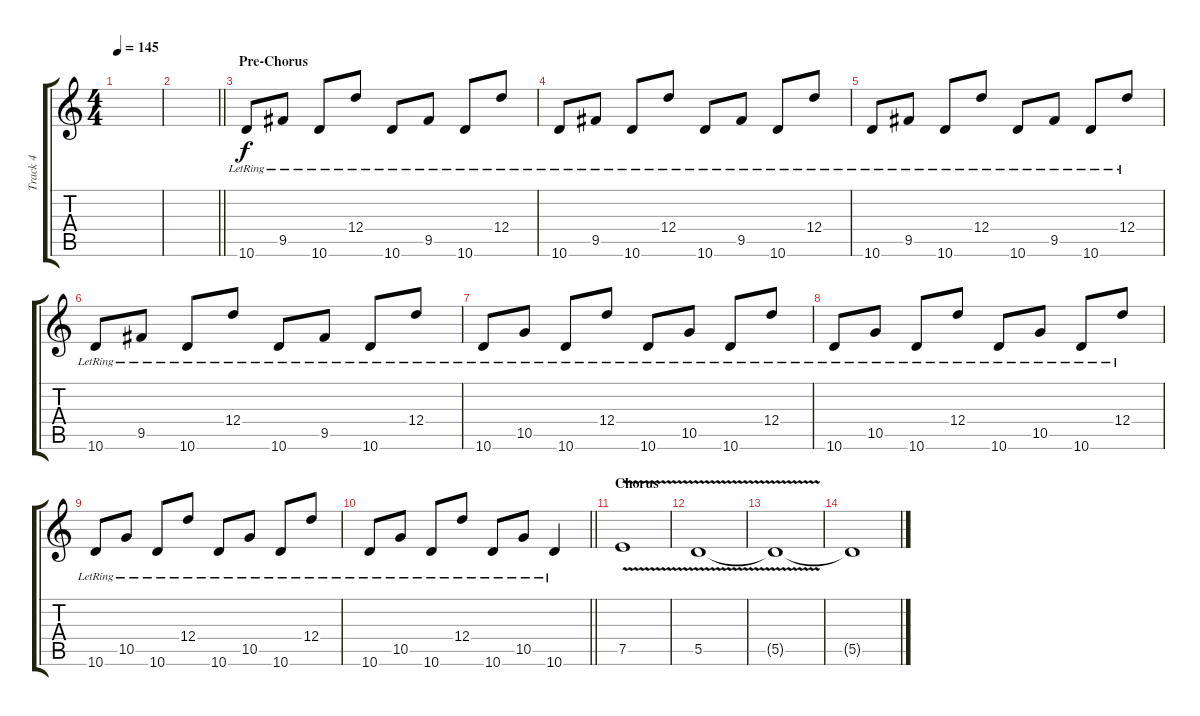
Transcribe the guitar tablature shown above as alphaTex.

\track ("Track 4" "Track 4") {instrument electricguitarjazz}
\staff {score tabs}
\tuning (E4 B3 G3 D3 A2 E2) {hide}
\ts (4 4)
\tempo 145
\clef g2
\ks c
|
\barLineRight lightlight
|
\section ("" "Pre-Chorus")
10.6{lr}.8 9.5{lr}.8 10.6{lr}.8 12.4{lr}.8 10.6{lr}.8 9.5{lr}.8 10.6{lr}.8 12.4{lr}.8 |
10.6{lr}.8 9.5{lr}.8 10.6{lr}.8 12.4{lr}.8 10.6{lr}.8 9.5{lr}.8 10.6{lr}.8 12.4{lr}.8 |
10.6{lr}.8 9.5{lr}.8 10.6{lr}.8 12.4{lr}.8 10.6{lr}.8 9.5{lr}.8 10.6{lr}.8 12.4{lr}.8 |
10.6{lr}.8 9.5{lr}.8 10.6{lr}.8 12.4{lr}.8 10.6{lr}.8 9.5{lr}.8 10.6{lr}.8 12.4{lr}.8 |
10.6{lr}.8 10.5{lr}.8 10.6{lr}.8 12.4{lr}.8 10.6{lr}.8 10.5{lr}.8 10.6{lr}.8 12.4{lr}.8 |
10.6{lr}.8 10.5{lr}.8 10.6{lr}.8 12.4{lr}.8 10.6{lr}.8 10.5{lr}.8 10.6{lr}.8 12.4{lr}.8 |
10.6{lr}.8 10.5{lr}.8 10.6{lr}.8 12.4{lr}.8 10.6{lr}.8 10.5{lr}.8 10.6{lr}.8 12.4{lr}.8 |
\barLineRight lightlight
10.6{lr}.8 10.5{lr}.8 10.6{lr}.8 12.4{lr}.8 10.6{lr}.8 10.5{lr}.8 10.6{lr}.4 |
\section ("" "Chorus")
7.5{v}.1 |
5.5{v}.1 |
5.5{t}.1 |
5.5{t}.1
